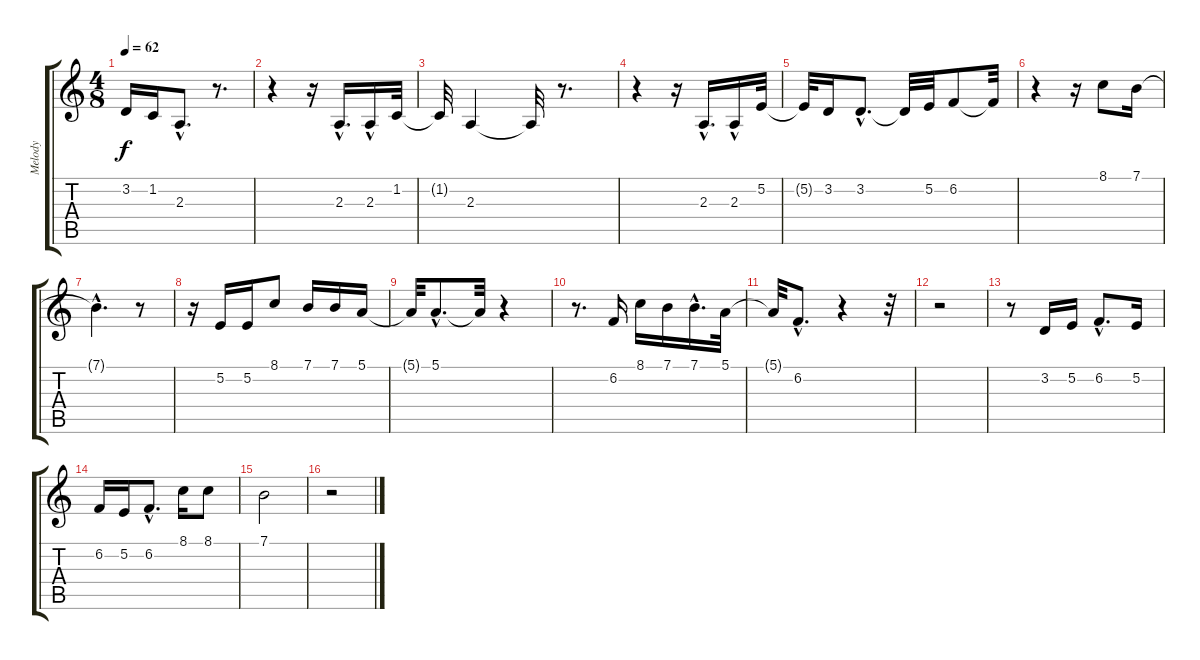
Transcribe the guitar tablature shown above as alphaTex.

\track ("Melody" "Melody") {instrument baritonesax}
\staff {score tabs}
\tuning (E4 B3 G3 D3 A2 E2) {hide}
\ts (4 8)
\tempo 62
\clef g2
\ks c
3.2{t}.16{dy f} 1.2.16 2.3{hac}.8{d} r.8{d} |
r.4 r.16 2.3{hac}.16{d} 2.3{hac}.16 1.2.32 |
1.2{t}.32 2.3.4 2.3{t}.32 r.8{d} |
r.4 r.16 2.3{hac}.16{d} 2.3{hac}.16 5.2.32 |
5.2{t}.32 3.2.16 3.2{hac}.8{d} 3.2{t}.32 5.2.32 6.2.8 6.2{t}.32 |
r.4 r.16 8.1.8 7.1.16 |
7.1{hac t}.4{d} r.8 |
r.16 5.2.16 5.2.16 8.1.8 7.1.16 7.1.16 5.1.16 |
5.1{t}.32 5.1{hac}.8{d} 5.1{t}.32 r.4 |
r.8{d} 6.2.16 8.1.16 7.1.16 7.1{hac}.16{d} 5.1.32 |
5.1{t}.32 6.2{hac}.8{d} r.4 r.32 |
r.2 |
r.8 3.2.16 5.2.16 6.2{hac}.8{d} 5.2.16 |
6.2.16 5.2.16 6.2{hac}.8{d} 8.1.16 8.1.8 |
7.1.2 |
r.2
